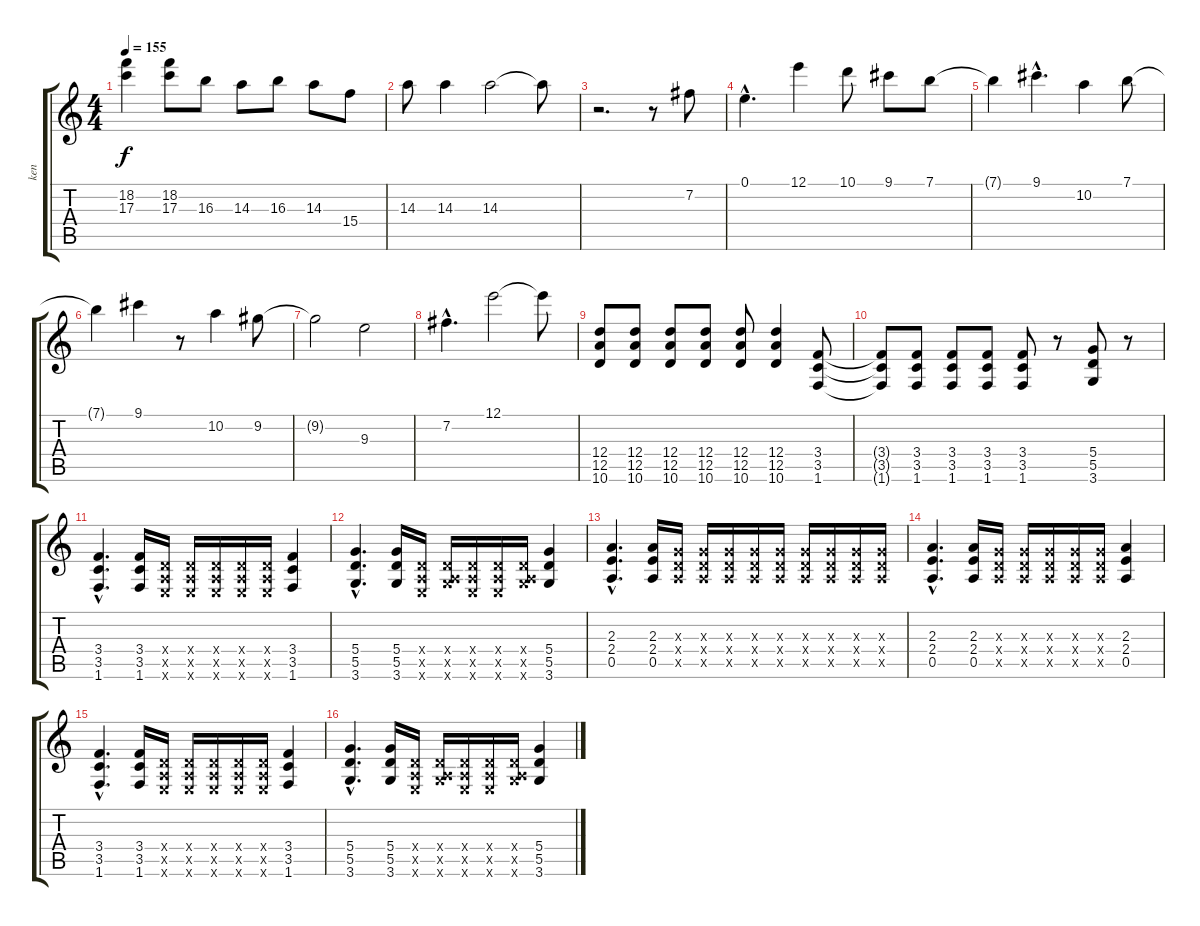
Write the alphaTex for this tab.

\track ("ken" "ken") {instrument distortionguitar}
\staff {score tabs}
\tuning (E4 B3 G3 D3 A2 E2) {hide}
\ts (4 4)
\tempo 155
\clef g2
\ks c
(18.2 17.3).4{dy f} (18.2 17.3).8 16.3.8 14.3.8 16.3.8 14.3.8 15.4.8 |
14.3.8 14.3.4 14.3.2 14.3{t}.8 |
r.2{d} r.8 7.2.8{instrument electricguitarjazz} |
0.1{hac}.4{d} 12.1.4{instrument electricguitarjazz} 10.1.8 9.1.8 7.1.8 |
7.1{t}.4 9.1{hac}.4{d instrument electricguitarjazz} 10.2.4 7.1.8 |
7.1{t}.4 9.1.4{instrument electricguitarjazz} r.8 10.2.4 9.2.8 |
9.2{t}.2 9.3.2{instrument electricguitarjazz} |
7.2{hac}.4{d instrument electricguitarjazz} 12.1.2 12.1{t}.8 |
(12.4 12.5 10.6).8{instrument distortionguitar} (12.4 12.5 10.6).8 (12.4 12.5 10.6).8 (12.4 12.5 10.6).8 (12.4 12.5 10.6).8 (12.4 12.5 10.6).4 (3.4 3.5 1.6).8 |
(3.4{t} 3.5{t} 1.6{t}).8 (3.4 3.5 1.6).8 (3.4 3.5 1.6).8 (3.4 3.5 1.6).8 (3.4 3.5 1.6).8 r.8 (5.4 5.5 3.6).8 r.8 |
(3.4{hac} 3.5{hac} 1.6{hac}).4{d} (3.4 3.5 1.6).16 (0.4{x} 0.5{x} 0.6{x}).16 (0.4{x} 0.5{x} 0.6{x}).16 (0.4{x} 0.5{x} 0.6{x}).16 (0.4{x} 0.5{x} 0.6{x}).16 (0.4{x} 0.5{x} 0.6{x}).16 (3.4 3.5 1.6).4 |
(5.4{hac} 5.5{hac} 3.6{hac}).4{d} (5.4 5.5 3.6).16 (0.4{x} 0.5{x} 0.6{x}).16 (0.4{x} 0.5{x} 3.6{x}).16 (0.4{x} 0.5{x} 0.6{x}).16 (0.4{x} 0.5{x} 0.6{x}).16 (0.4{x} 0.5{x} 3.6{x}).16 (5.4 5.5 3.6).4 |
(2.3{hac} 2.4{hac} 0.5{hac}).4{d} (2.3 2.4 0.5).16 (0.3{x} 0.4{x} 0.5{x}).16 (0.3{x} 0.4{x} 0.5{x}).16 (0.3{x} 0.4{x} 0.5{x}).16 (0.3{x} 0.4{x} 0.5{x}).16 (0.3{x} 0.4{x} 0.5{x}).16 (0.3{x} 0.4{x} 0.5{x}).16 (0.3{x} 0.4{x} 0.5{x}).16 (0.3{x} 0.4{x} 0.5{x}).16 (0.3{x} 0.4{x} 0.5{x}).16 |
(2.3{hac} 2.4{hac} 0.5{hac}).4{d} (2.3 2.4 0.5).16 (0.3{x} 0.4{x} 0.5{x}).16 (0.3{x} 0.4{x} 0.5{x}).16 (0.3{x} 0.4{x} 0.5{x}).16 (0.3{x} 0.4{x} 0.5{x}).16 (0.3{x} 0.4{x} 0.5{x}).16 (2.3 2.4 0.5).4 |
(3.4{hac} 3.5{hac} 1.6{hac}).4{d} (3.4 3.5 1.6).16 (0.4{x} 0.5{x} 0.6{x}).16 (0.4{x} 0.5{x} 0.6{x}).16 (0.4{x} 0.5{x} 0.6{x}).16 (0.4{x} 0.5{x} 0.6{x}).16 (0.4{x} 0.5{x} 0.6{x}).16 (3.4 3.5 1.6).4 |
(5.4{hac} 5.5{hac} 3.6{hac}).4{d} (5.4 5.5 3.6).16 (0.4{x} 0.5{x} 0.6{x}).16 (0.4{x} 0.5{x} 3.6{x}).16 (0.4{x} 0.5{x} 0.6{x}).16 (0.4{x} 0.5{x} 0.6{x}).16 (0.4{x} 0.5{x} 3.6{x}).16 (5.4 5.5 3.6).4
